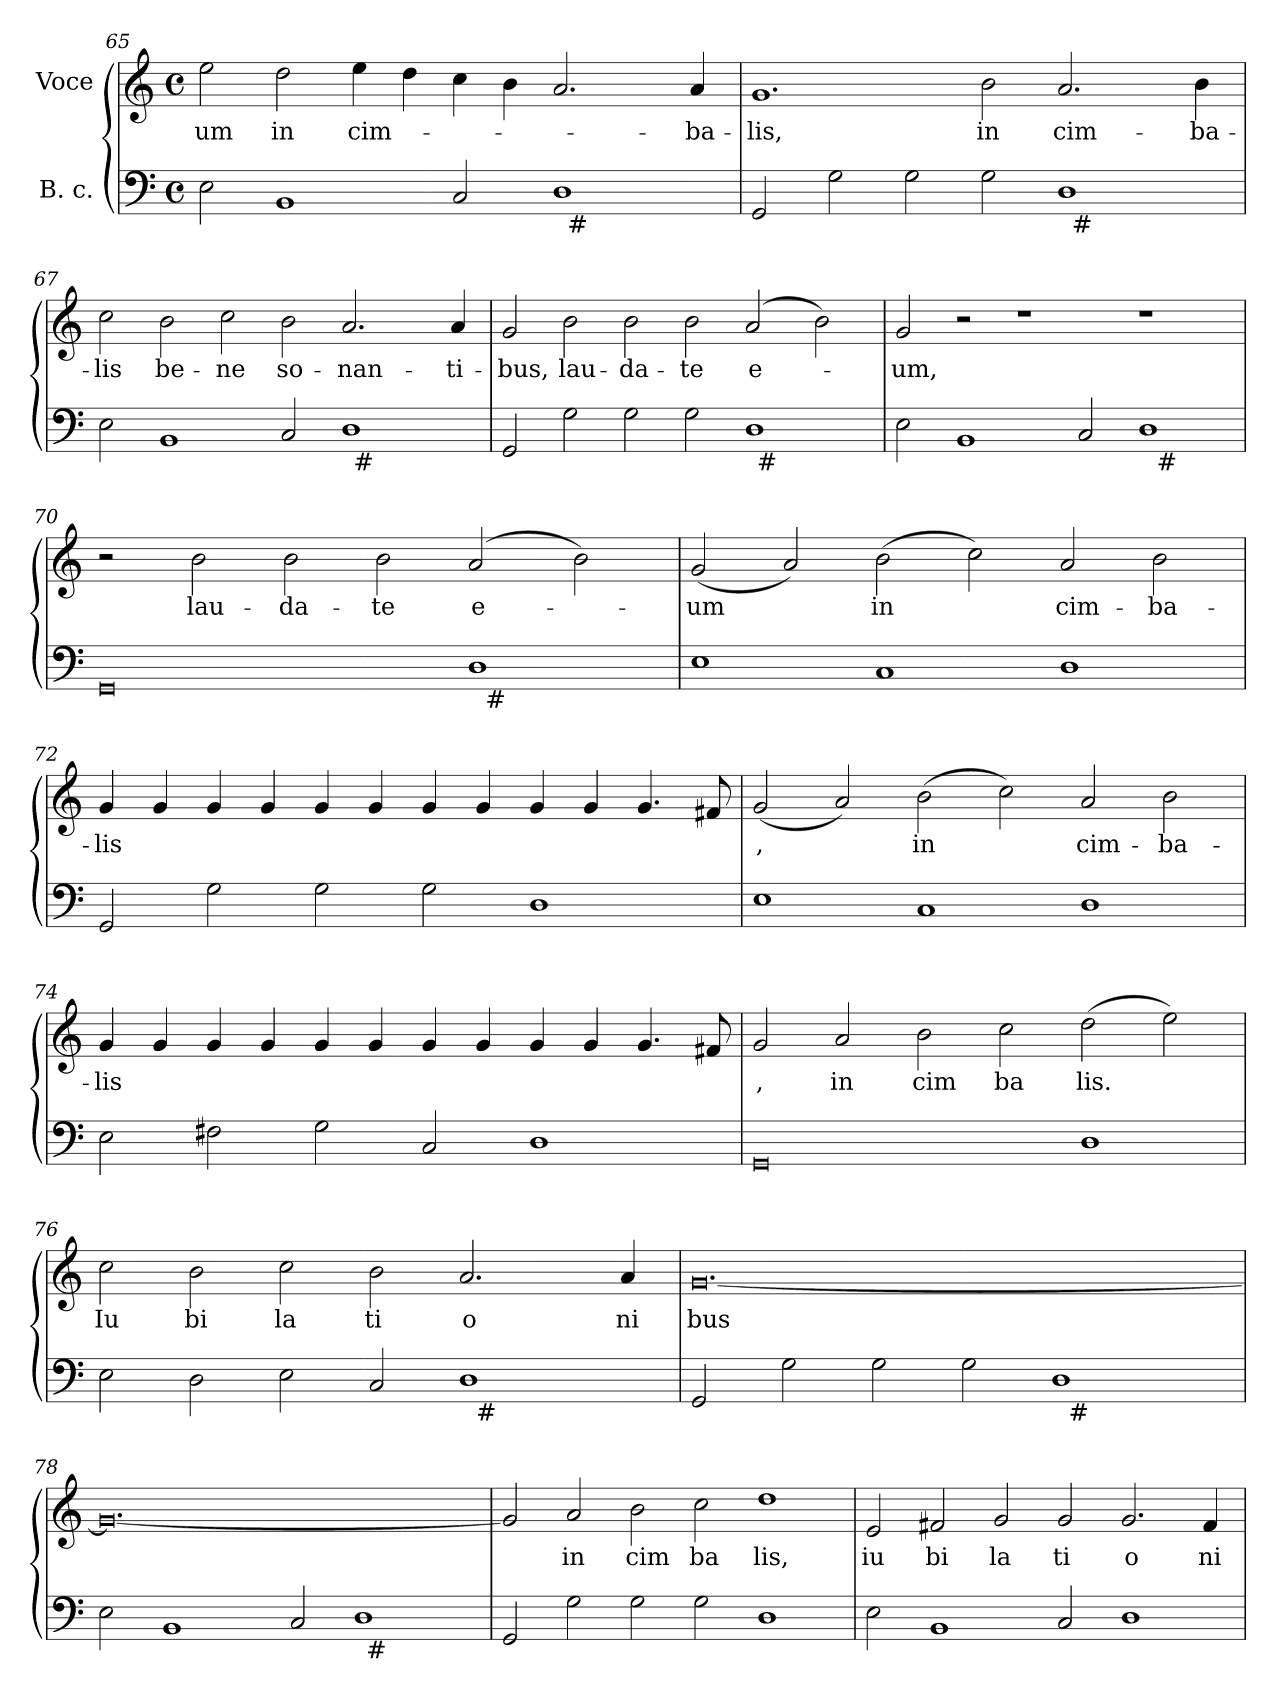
**kern	**kern	**text
*part2	*part1	*part1
*staff2	*staff1	*staff1
*I"B. c.	*I"Voce	*
*clefF4	*clefG2	*
*k[]	*k[]	*
*C:	*C:	*
*M4/4	*M4/4	*
*met(c)	*met(c)	*
=65	=65	=65
!	!	!LO:LY:b
*^	*	*
2E\	1ryy	2ee\	-um
!	!	!	!LO:LY:b
1BB	.	2dd\	in
!	!	!	!LO:LY:b
.	1ryy	4ee\	cim-
.	.	4dd\	.
2C/	.	4cc\	.
.	.	4b\	.
1D	32ryy	2.a/	.
!	!LO:TX:b:t=#	!	!
.	2ryy	.	.
.	4...ryy	.	.
!	!	!	!LO:LY:b
.	.	4a/	-ba-
!!LO:LB:g=z
=66	=66	=66	=66
!	!	!	!LO:LY:b
2GG/	1ryy	1.g	-lis,
2G\	.	.	.
2G\	1ryy	.	.
!	!	!	!LO:LY:b
2G\	.	2b\	in
!	!	!	!LO:LY:b
1D	32ryy	2.a/	cim-
!	!LO:TX:b:t=#	!	!
.	2ryy	.	.
.	4...ryy	.	.
!	!	!	!LO:LY:b
.	.	4b\	-ba-
=67	=67	=67	=67
!	!	!	!LO:LY:b
2E\	1ryy	2cc\	-lis
!	!	!	!LO:LY:b
1BB	.	2b\	be-
!	!	!	!LO:LY:b
.	1ryy	2cc\	-ne
!	!	!	!LO:LY:b
2C/	.	2b\	so-
!	!	!	!LO:LY:b
1D	32ryy	2.a/	-nan-
!	!LO:TX:b:t=#	!	!
.	2ryy	.	.
.	4...ryy	.	.
!	!	!	!LO:LY:b
.	.	4a/	-ti-
=68	=68	=68	=68
!	!	!	!LO:LY:b
2GG/	1ryy	2g/	-bus,
!	!	!	!LO:LY:b
2G\	.	2b\	lau-
!	!	!	!LO:LY:b
2G\	1ryy	2b\	-da-
!	!	!	!LO:LY:b
2G\	.	2b\	-te
!	!	!	!LO:LY:b
1D	32ryy	(2a/	e-
!	!LO:TX:b:t=#	!	!
.	2ryy	.	.
.	.	2b\)	.
.	4...ryy	.	.
=69	=69	=69	=69
!	!	!	!LO:LY:b
2E\	1ryy	2g/	-um,
1BB	.	2r	.
.	1ryy	1r	.
2C/	.	.	.
1D	16ryy	1r	.
!	!LO:TX:b:t=#	!	!
.	2...ryy	.	.
=70	=70	=70	=70
0GG	1ryy	2r	.
!	!	!	!LO:LY:b
.	.	2b\	lau-
!	!	!	!LO:LY:b
.	1ryy	2b\	-da-
!	!	!	!LO:LY:b
.	.	2b\	-te
!	!	!	!LO:LY:b
1D	32ryy	(2a/	e-
!	!LO:TX:b:t=#	!	!
.	2ryy	.	.
.	.	2b\)	.
.	4...ryy	.	.
!!LO:LB:g=z
=71	=71	=71	=71
!	!	!	!LO:LY:b
*v	*v	*	*
1E	(<2g/	-um
.	2a/)	.
!	!	!LO:LY:b
1C	(>2b\	in
.	2cc\)	.
!	!	!LO:LY:b
1D	2a/	cim-
!	!	!LO:LY:b
.	2b\	-ba-
=72	=72	=72
!	!	!LO:LY:b
2GG/	4g/	-lis
.	4g/	.
2G\	4g/	.
.	4g/	.
2G\	4g/	.
.	4g/	.
2G\	4g/	.
.	4g/	.
1D	4g/	.
.	4g/	.
.	4.g/	.
.	8f#X/	.
=73	=73	=73
!	!	!LO:LY:b
1E	(<2g/	,
.	2a/)	.
!	!	!LO:LY:b
1C	(>2b\	in
.	2cc\)	.
!	!	!LO:LY:b
1D	2a/	cim-
!	!	!LO:LY:b
.	2b\	-ba-
=74	=74	=74
!	!	!LO:LY:b
2E\	4g/	-lis
.	4g/	.
2F#X\	4g/	.
.	4g/	.
2G\	4g/	.
.	4g/	.
2C/	4g/	.
.	4g/	.
1D	4g/	.
.	4g/	.
.	4.g/	.
.	8f#X/	.
!!LO:PB:g=z
=75	=75	=75
!	!	!LO:LY:b
0GG	2g/	,
!	!	!LO:LY:b
.	2a/	in
!	!	!LO:LY:b
.	2b\	cim
!	!	!LO:LY:b
.	2cc\	ba
!	!	!LO:LY:b
1D	(>2dd\	lis.
.	2ee\)	.
=76	=76	=76
!	!	!LO:LY:b
*^	*	*
2E\	1ryy	2cc\	Iu
!	!	!	!LO:LY:b
2D\	.	2b\	bi
!	!	!	!LO:LY:b
2E\	1ryy	2cc\	la
!	!	!	!LO:LY:b
2C/	.	2b\	ti
!	!	!	!LO:LY:b
1D	32ryy	2.a/	o
!	!LO:TX:b:t=#	!	!
.	2ryy	.	.
.	4...ryy	.	.
!	!	!	!LO:LY:b
.	.	4a/	ni
=77	=77	=77	=77
!	!	!	!LO:LY:b
2GG/	1ryy	[<0.g	bus
2G\	.	.	.
2G\	1ryy	.	.
2G\	.	.	.
1D	32ryy	.	.
!	!LO:TX:b:t=#	!	!
.	2ryy	.	.
.	4...ryy	.	.
=78	=78	=78	=78
2E\	1ryy	0.g_	.
1BB	.	.	.
.	1ryy	.	.
2C/	.	.	.
1D	32ryy	.	.
!	!LO:TX:b:t=#	!	!
.	2ryy	.	.
.	4...ryy	.	.
*v	*v	*	*
=79	=79	=79
2GG/	2g/]	.
!	!	!LO:LY:b
2G\	2a/	in
!	!	!LO:LY:b
2G\	2b\	cim
!	!	!LO:LY:b
2G\	2cc\	ba
!	!	!LO:LY:b
1D	1dd	lis,
!!LO:LB:g=z
=80	=80	=80
!	!	!LO:LY:b
2E\	2e/	iu
!	!	!LO:LY:b
1BB	2f#X/	bi
!	!	!LO:LY:b
.	2g/	la
!	!	!LO:LY:b
2C/	2g/	ti
!	!	!LO:LY:b
1D	2.g/	o
!	!	!LO:LY:b
.	4f#/	ni
=	=	=
*-	*-	*-
